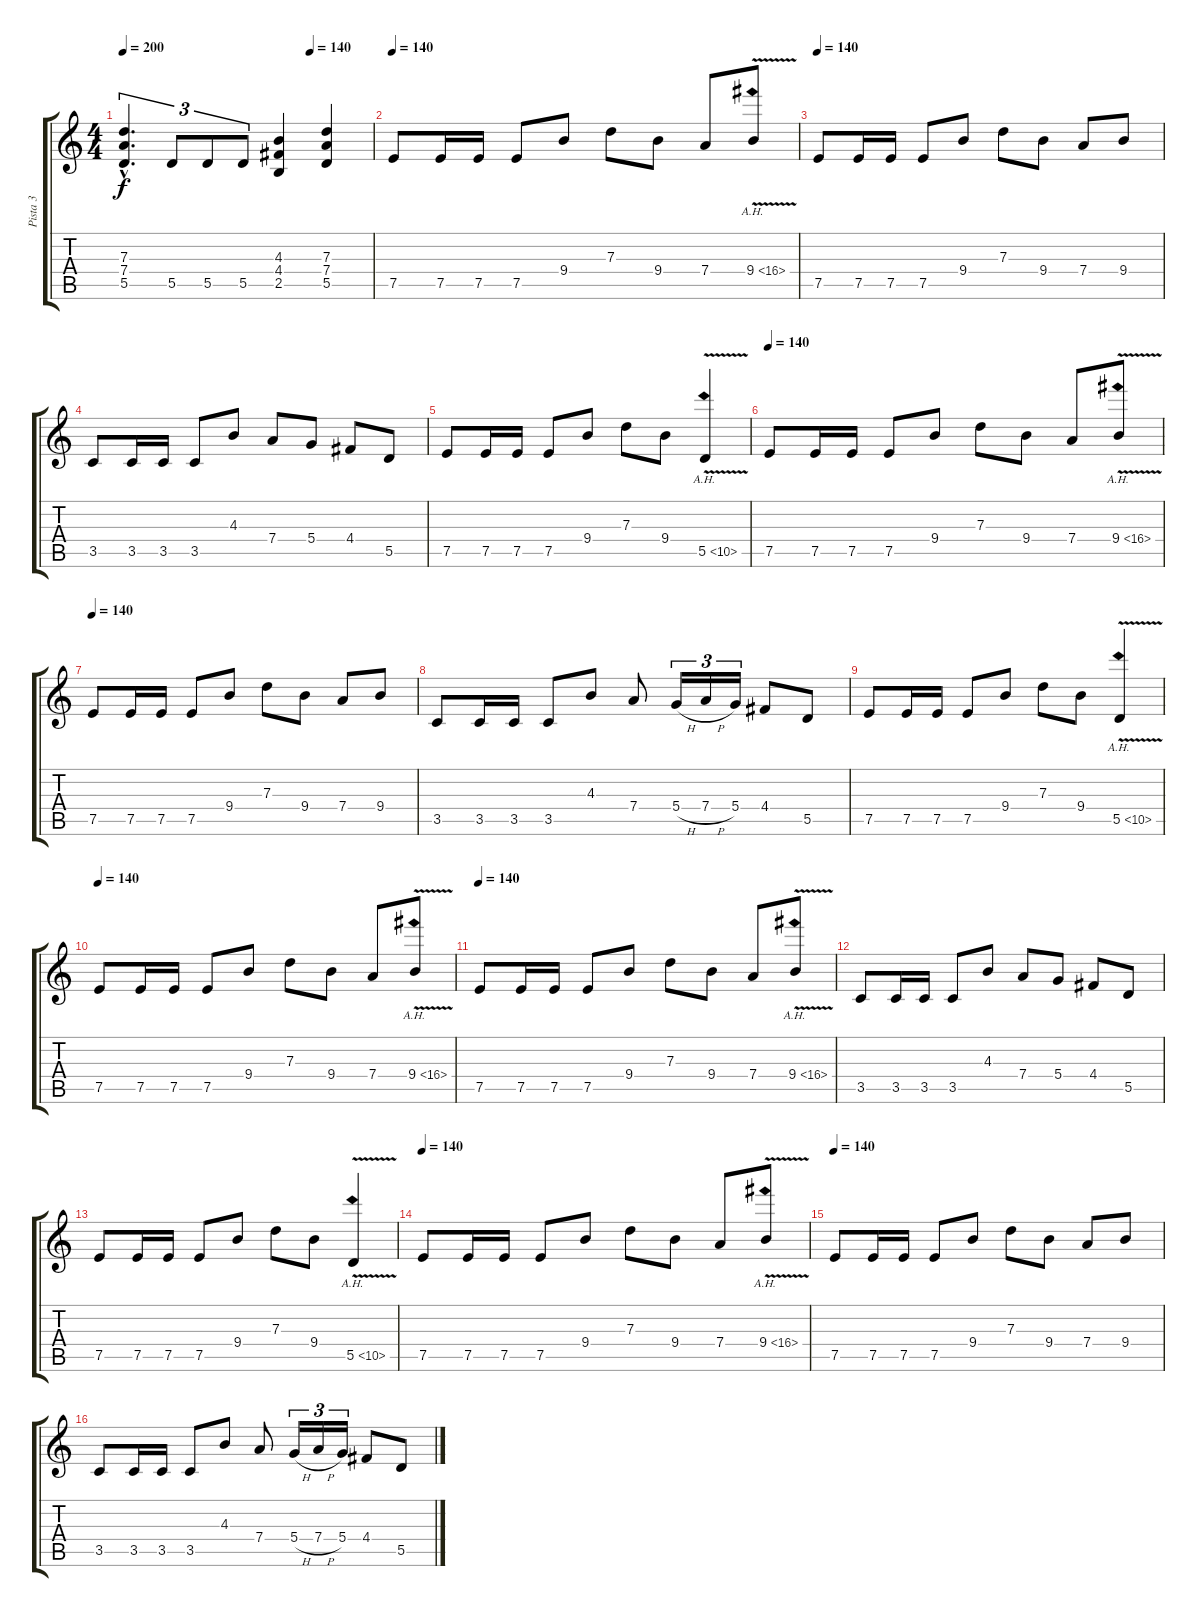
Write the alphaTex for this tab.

\track ("Pista 3" "Pista 3") {instrument overdrivenguitar}
\staff {score tabs}
\tuning (E4 B3 G3 D3 A2 E2) {hide}
\ts (4 4)
\tempo 200
\tempo (140 0.75)
\clef g2
\ks c
(7.3{hac} 7.4{hac} 5.5{hac}).4{d tu (3 2) dy f} 5.5.8{tu (3 2)} 5.5.8{tu (3 2)} 5.5.8{tu (3 2)} (4.3 4.4 2.5).4 (7.3 7.4 5.5).4 |
\tempo 140
7.5.8 7.5.16 7.5.16 7.5.8 9.4.8 7.3.8 9.4.8 7.4.8 9.4{ah 7 v}.8 |
\tempo 140
7.5.8 7.5.16 7.5.16 7.5.8 9.4.8 7.3.8 9.4.8 7.4.8 9.4.8 |
3.5.8 3.5.16 3.5.16 3.5.8 4.3.8 7.4.8 5.4.8 4.4.8 5.5.8 |
7.5.8 7.5.16 7.5.16 7.5.8 9.4.8 7.3.8 9.4.8 5.5{ah 5 v}.4 |
\tempo 140
7.5.8 7.5.16 7.5.16 7.5.8 9.4.8 7.3.8 9.4.8 7.4.8 9.4{ah 7 v}.8 |
\tempo 140
7.5.8 7.5.16 7.5.16 7.5.8 9.4.8 7.3.8 9.4.8 7.4.8 9.4.8 |
3.5.8 3.5.16 3.5.16 3.5.8 4.3.8 7.4.8 5.4{h}.16{tu (3 2)} 7.4{h}.16{tu (3 2)} 5.4.16{tu (3 2)} 4.4.8 5.5.8 |
7.5.8 7.5.16 7.5.16 7.5.8 9.4.8 7.3.8 9.4.8 5.5{ah 5 v}.4 |
\tempo 140
7.5.8 7.5.16 7.5.16 7.5.8 9.4.8 7.3.8 9.4.8 7.4.8 9.4{ah 7 v}.8 |
\tempo 140
7.5.8 7.5.16 7.5.16 7.5.8 9.4.8 7.3.8 9.4.8 7.4.8 9.4{ah 7 v}.8 |
3.5.8 3.5.16 3.5.16 3.5.8 4.3.8 7.4.8 5.4.8 4.4.8 5.5.8 |
7.5.8 7.5.16 7.5.16 7.5.8 9.4.8 7.3.8 9.4.8 5.5{ah 5 v}.4 |
\tempo 140
7.5.8 7.5.16 7.5.16 7.5.8 9.4.8 7.3.8 9.4.8 7.4.8 9.4{ah 7 v}.8 |
\tempo 140
7.5.8 7.5.16 7.5.16 7.5.8 9.4.8 7.3.8 9.4.8 7.4.8 9.4.8 |
3.5.8 3.5.16 3.5.16 3.5.8 4.3.8 7.4.8 5.4{h}.16{tu (3 2)} 7.4{h}.16{tu (3 2)} 5.4.16{tu (3 2)} 4.4.8 5.5.8
